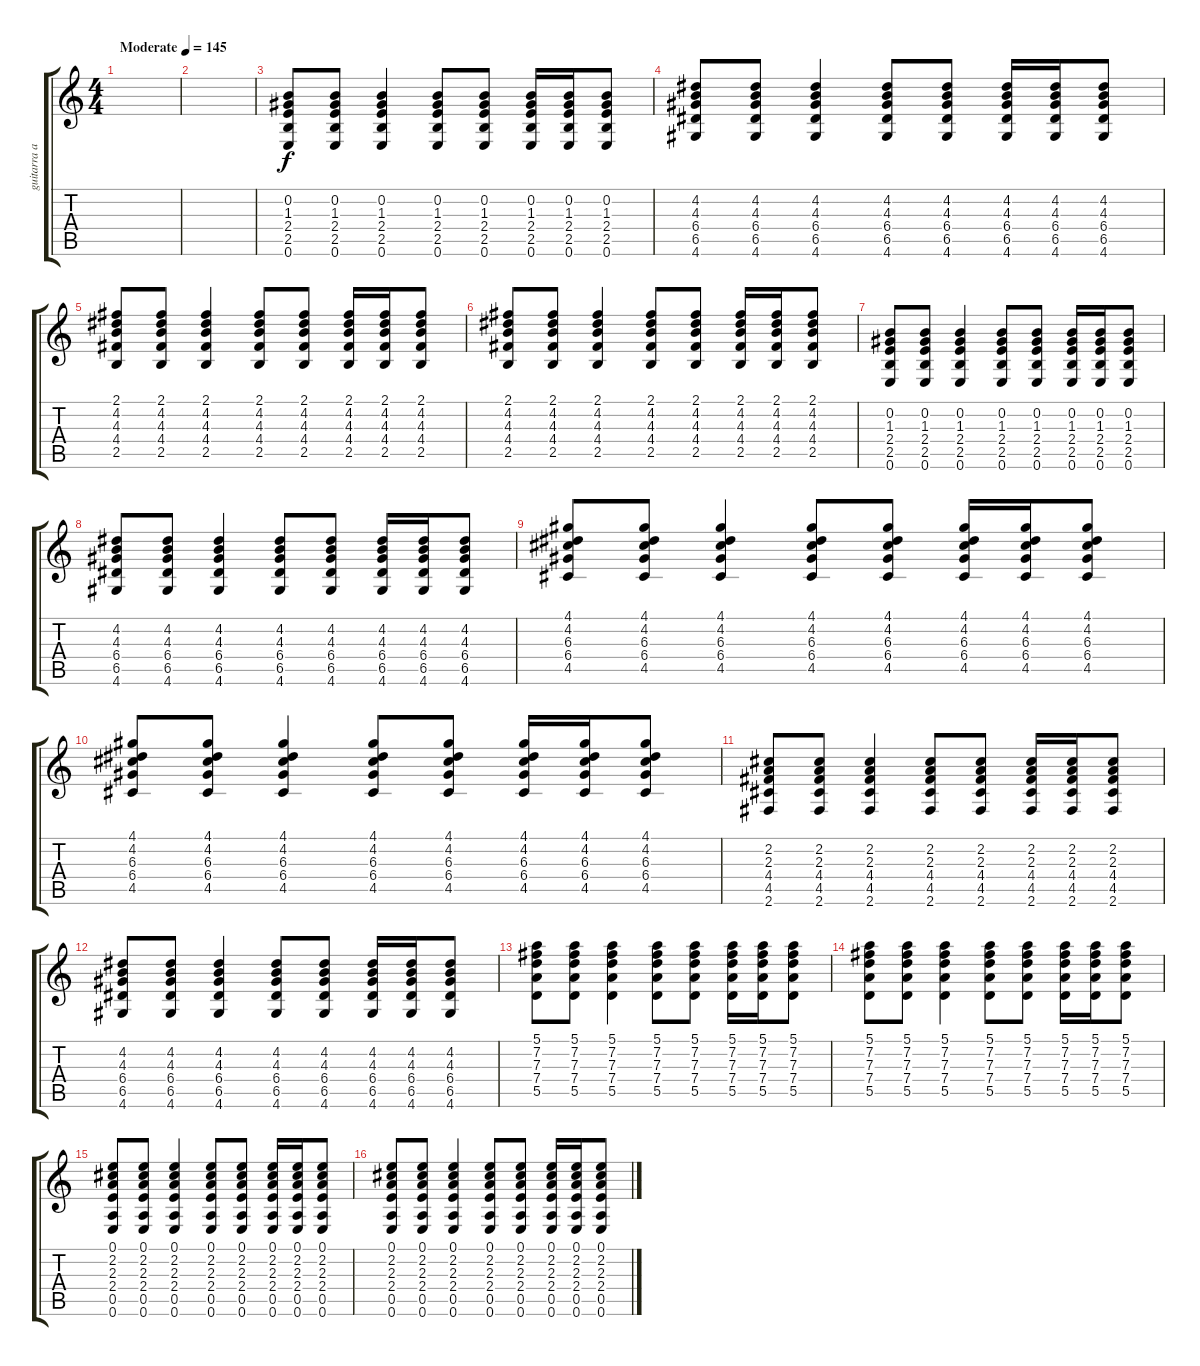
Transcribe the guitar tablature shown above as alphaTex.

\track ("guitarra acustica" "guitarra a") {instrument acousticguitarsteel}
\staff {score tabs}
\tuning (E4 B3 G3 D3 A2 E2) {hide}
\ts (4 4)
\tempo (145 "Moderate")
\clef g2
\ks c
|
|
(0.2 1.3 2.4 2.5 0.6).8 (0.2 1.3 2.4 2.5 0.6).8 (0.2 1.3 2.4 2.5 0.6).4 (0.2 1.3 2.4 2.5 0.6).8 (0.2 1.3 2.4 2.5 0.6).8 (0.2 1.3 2.4 2.5 0.6).16 (0.2 1.3 2.4 2.5 0.6).16 (0.2 1.3 2.4 2.5 0.6).8 |
(4.2 4.3 6.4 6.5 4.6).8 (4.2 4.3 6.4 6.5 4.6).8 (4.2 4.3 6.4 6.5 4.6).4 (4.2 4.3 6.4 6.5 4.6).8 (4.2 4.3 6.4 6.5 4.6).8 (4.2 4.3 6.4 6.5 4.6).16 (4.2 4.3 6.4 6.5 4.6).16 (4.2 4.3 6.4 6.5 4.6).8 |
(2.1 4.2 4.3 4.4 2.5).8 (2.1 4.2 4.3 4.4 2.5).8 (2.1 4.2 4.3 4.4 2.5).4 (2.1 4.2 4.3 4.4 2.5).8 (2.1 4.2 4.3 4.4 2.5).8 (2.1 4.2 4.3 4.4 2.5).16 (2.1 4.2 4.3 4.4 2.5).16 (2.1 4.2 4.3 4.4 2.5).8 |
(2.1 4.2 4.3 4.4 2.5).8 (2.1 4.2 4.3 4.4 2.5).8 (2.1 4.2 4.3 4.4 2.5).4 (2.1 4.2 4.3 4.4 2.5).8 (2.1 4.2 4.3 4.4 2.5).8 (2.1 4.2 4.3 4.4 2.5).16 (2.1 4.2 4.3 4.4 2.5).16 (2.1 4.2 4.3 4.4 2.5).8 |
(0.2 1.3 2.4 2.5 0.6).8 (0.2 1.3 2.4 2.5 0.6).8 (0.2 1.3 2.4 2.5 0.6).4 (0.2 1.3 2.4 2.5 0.6).8 (0.2 1.3 2.4 2.5 0.6).8 (0.2 1.3 2.4 2.5 0.6).16 (0.2 1.3 2.4 2.5 0.6).16 (0.2 1.3 2.4 2.5 0.6).8 |
(4.2 4.3 6.4 6.5 4.6).8 (4.2 4.3 6.4 6.5 4.6).8 (4.2 4.3 6.4 6.5 4.6).4 (4.2 4.3 6.4 6.5 4.6).8 (4.2 4.3 6.4 6.5 4.6).8 (4.2 4.3 6.4 6.5 4.6).16 (4.2 4.3 6.4 6.5 4.6).16 (4.2 4.3 6.4 6.5 4.6).8 |
(4.1 4.2 6.3 6.4 4.5).8 (4.1 4.2 6.3 6.4 4.5).8 (4.1 4.2 6.3 6.4 4.5).4 (4.1 4.2 6.3 6.4 4.5).8 (4.1 4.2 6.3 6.4 4.5).8 (4.1 4.2 6.3 6.4 4.5).16 (4.1 4.2 6.3 6.4 4.5).16 (4.1 4.2 6.3 6.4 4.5).8 |
(4.1 4.2 6.3 6.4 4.5).8 (4.1 4.2 6.3 6.4 4.5).8 (4.1 4.2 6.3 6.4 4.5).4 (4.1 4.2 6.3 6.4 4.5).8 (4.1 4.2 6.3 6.4 4.5).8 (4.1 4.2 6.3 6.4 4.5).16 (4.1 4.2 6.3 6.4 4.5).16 (4.1 4.2 6.3 6.4 4.5).8 |
(2.2 2.3 4.4 4.5 2.6).8 (2.2 2.3 4.4 4.5 2.6).8 (2.2 2.3 4.4 4.5 2.6).4 (2.2 2.3 4.4 4.5 2.6).8 (2.2 2.3 4.4 4.5 2.6).8 (2.2 2.3 4.4 4.5 2.6).16 (2.2 2.3 4.4 4.5 2.6).16 (2.2 2.3 4.4 4.5 2.6).8 |
(4.2 4.3 6.4 6.5 4.6).8 (4.2 4.3 6.4 6.5 4.6).8 (4.2 4.3 6.4 6.5 4.6).4 (4.2 4.3 6.4 6.5 4.6).8 (4.2 4.3 6.4 6.5 4.6).8 (4.2 4.3 6.4 6.5 4.6).16 (4.2 4.3 6.4 6.5 4.6).16 (4.2 4.3 6.4 6.5 4.6).8 |
(5.1 7.2 7.3 7.4 5.5).8 (5.1 7.2 7.3 7.4 5.5).8 (5.1 7.2 7.3 7.4 5.5).4 (5.1 7.2 7.3 7.4 5.5).8 (5.1 7.2 7.3 7.4 5.5).8 (5.1 7.2 7.3 7.4 5.5).16 (5.1 7.2 7.3 7.4 5.5).16 (5.1 7.2 7.3 7.4 5.5).8 |
(5.1 7.2 7.3 7.4 5.5).8 (5.1 7.2 7.3 7.4 5.5).8 (5.1 7.2 7.3 7.4 5.5).4 (5.1 7.2 7.3 7.4 5.5).8 (5.1 7.2 7.3 7.4 5.5).8 (5.1 7.2 7.3 7.4 5.5).16 (5.1 7.2 7.3 7.4 5.5).16 (5.1 7.2 7.3 7.4 5.5).8 |
(0.1 2.2 2.3 2.4 0.5 0.6).8 (0.1 2.2 2.3 2.4 0.5 0.6).8 (0.1 2.2 2.3 2.4 0.5 0.6).4 (0.1 2.2 2.3 2.4 0.5 0.6).8 (0.1 2.2 2.3 2.4 0.5 0.6).8 (0.1 2.2 2.3 2.4 0.5 0.6).16 (0.1 2.2 2.3 2.4 0.5 0.6).16 (0.1 2.2 2.3 2.4 0.5 0.6).8 |
(0.1 2.2 2.3 2.4 0.5 0.6).8 (0.1 2.2 2.3 2.4 0.5 0.6).8 (0.1 2.2 2.3 2.4 0.5 0.6).4 (0.1 2.2 2.3 2.4 0.5 0.6).8 (0.1 2.2 2.3 2.4 0.5 0.6).8 (0.1 2.2 2.3 2.4 0.5 0.6).16 (0.1 2.2 2.3 2.4 0.5 0.6).16 (0.1 2.2 2.3 2.4 0.5 0.6).8
